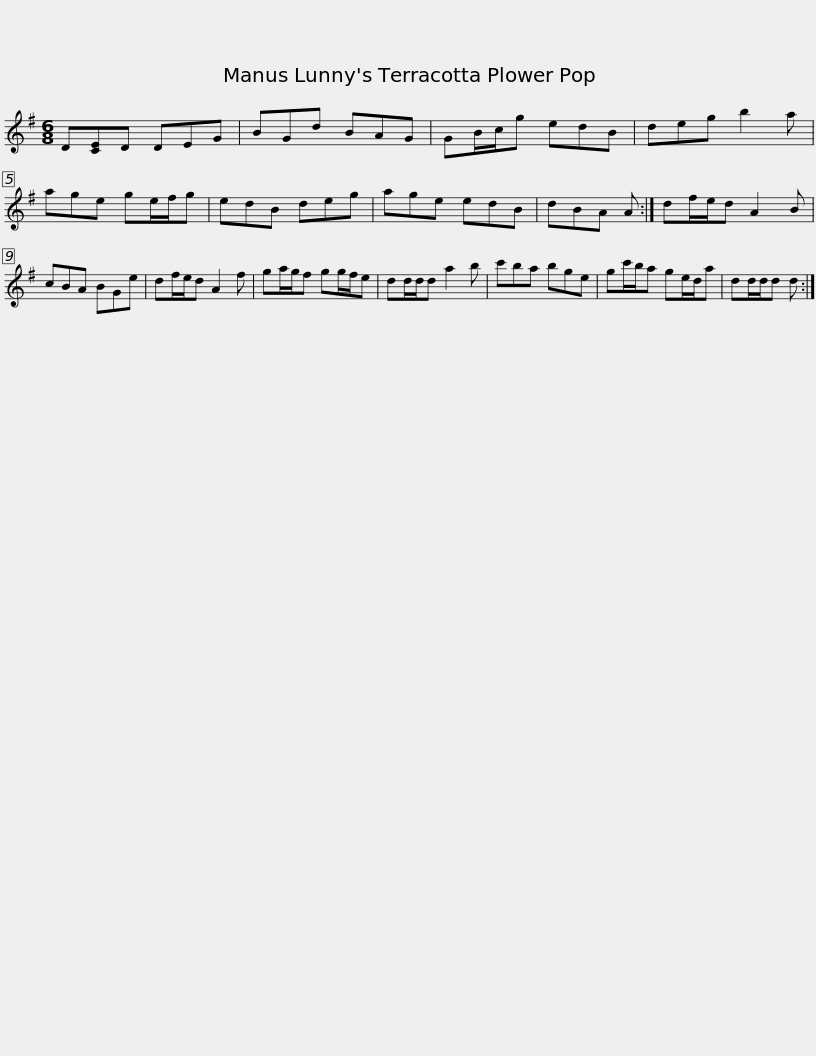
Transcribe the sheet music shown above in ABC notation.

X:1
L:1/8
M:6/8
I:linebreak $
K:G
V:1 treble
V:1
 D[CE]D DEG | BGd BAG | GB/c/g edB | deg b2 a | age ge/f/g | %5
 edB deg | age edB |$ dBA A :| df/e/d A2 B | cBA BGe | %10
 df/e/d A2 f | ga/g/f gg/f/e | dd/d/d a2 b | c'ba bge |$ gc'/b/a ge/d/a | %15
 dd/d/d d :| %16
